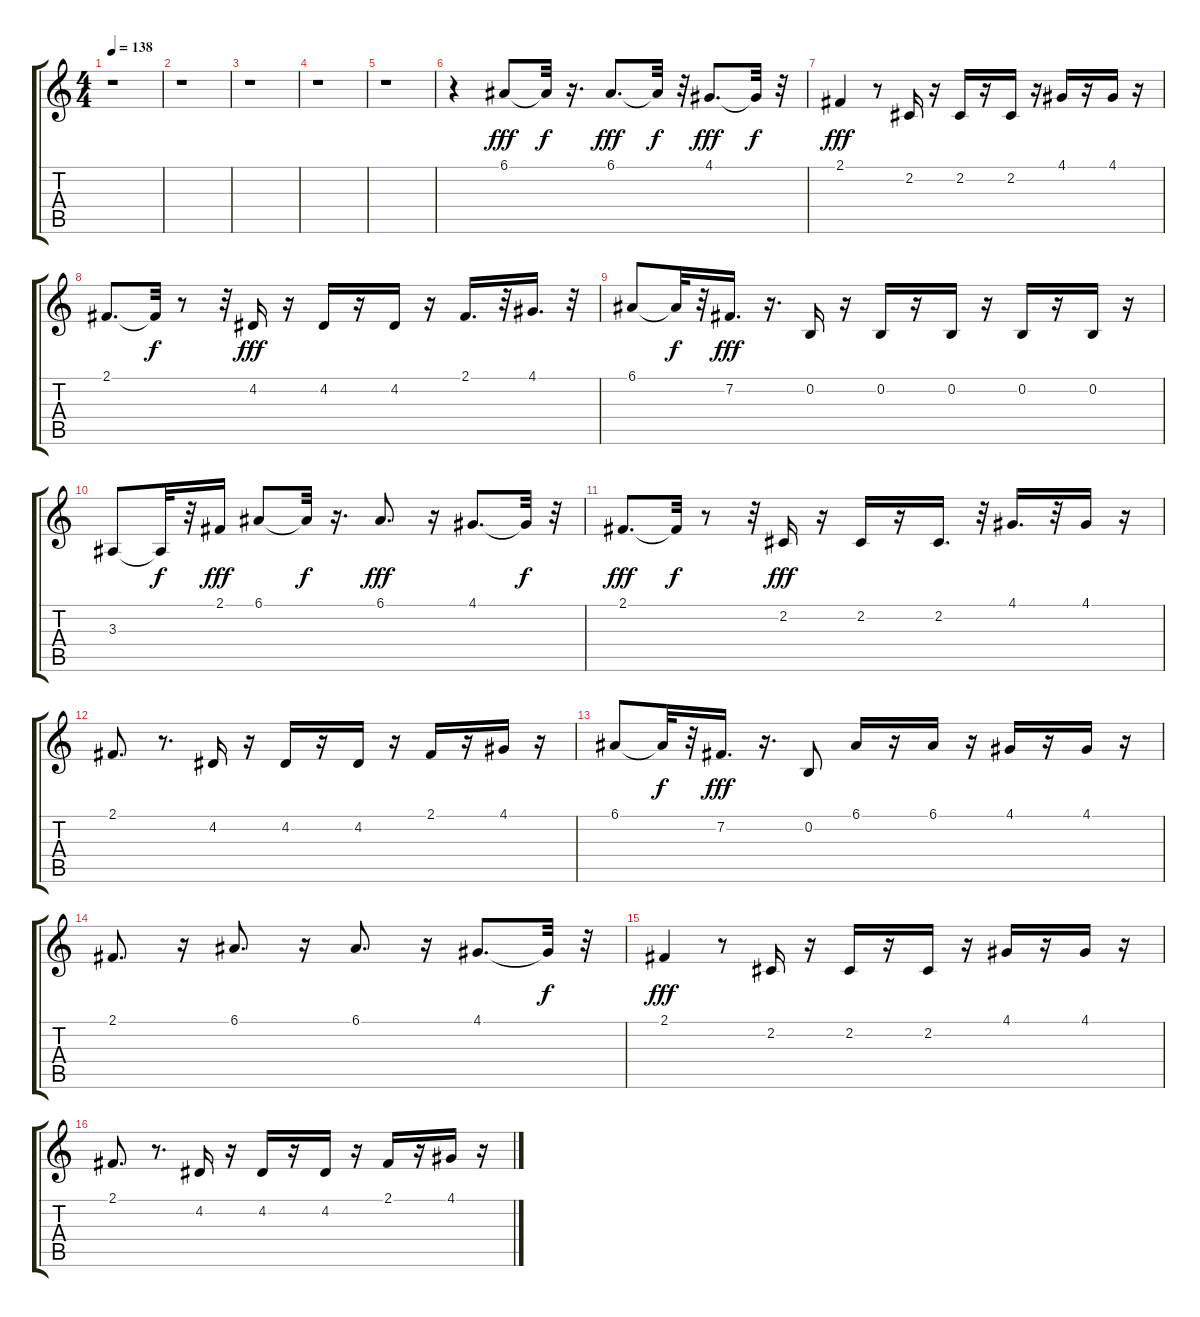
\track "" {instrument clarinet}
\staff {score tabs}
\tuning (E4 B3 G3 D3 A2 E2) {hide}
\ts (4 4)
\tempo 138
\clef g2
\ks c
r.1{dy fff} |
r.1 |
r.1 |
r.1 |
r.1 |
r.4 6.1.8 6.1{t}.32{dy f} r.16{d} 6.1.8{d dy fff} 6.1{t}.32{dy f} r.32 4.1.8{d dy fff} 4.1{t}.32{dy f} r.32 |
2.1.4{dy fff} r.8 2.2.16 r.16 2.2.16 r.16 2.2.16 r.16 4.1.16 r.16 4.1.16 r.16 |
2.1.8{d} 2.1{t}.32{dy f} r.8 r.32 4.2.16{dy fff} r.16 4.2.16 r.16 4.2.16 r.16 2.1.16{d} r.32 4.1.16{d} r.32 |
6.1.8 6.1{t}.32{dy f} r.32 7.2.16{d dy fff} r.16{d} 0.2.16 r.16 0.2.16 r.16 0.2.16 r.16 0.2.16 r.16 0.2.16 r.16 |
3.3.8 3.3{t}.32{dy f} r.32 2.1.16{dy fff} 6.1.8 6.1{t}.32{dy f} r.16{d} 6.1.8{d dy fff} r.16 4.1.8{d} 4.1{t}.32{dy f} r.32 |
2.1.8{d dy fff} 2.1{t}.32{dy f} r.8 r.32 2.2.16{dy fff} r.16 2.2.16 r.16 2.2.16{d} r.32 4.1.16{d} r.32 4.1.16 r.16 |
2.1.8{d} r.8{d} 4.2.16 r.16 4.2.16 r.16 4.2.16 r.16 2.1.16 r.16 4.1.16 r.16 |
6.1.8 6.1{t}.32{dy f} r.32 7.2.16{d dy fff} r.16{d} 0.2.8 6.1.16 r.16 6.1.16 r.16 4.1.16 r.16 4.1.16 r.16 |
2.1.8{d} r.16 6.1.8{d} r.16 6.1.8{d} r.16 4.1.8{d} 4.1{t}.32{dy f} r.32 |
2.1.4{dy fff} r.8 2.2.16 r.16 2.2.16 r.16 2.2.16 r.16 4.1.16 r.16 4.1.16 r.16 |
2.1.8{d} r.8{d} 4.2.16 r.16 4.2.16 r.16 4.2.16 r.16 2.1.16 r.16 4.1.16 r.16
